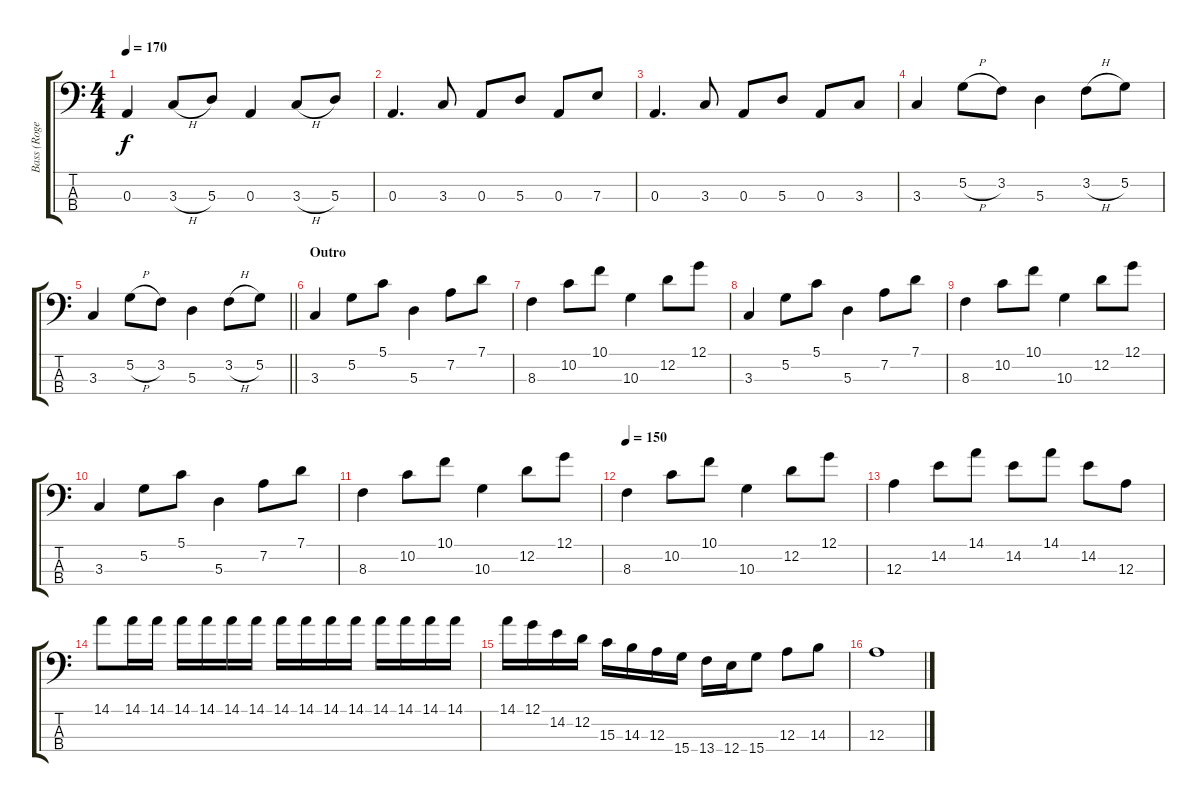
\track ("Bass (Roger Glover)" "Bass (Roge") {instrument electricbassfinger}
\staff {score tabs}
\tuning (G2 D2 A1 E1) {hide}
\ts (4 4)
\tempo 170
\clef f4
\ks c
0.3.4{dy f} 3.3{h}.8 5.3.8 0.3.4 3.3{h}.8 5.3.8 |
0.3.4{d} 3.3.8 0.3.8 5.3.8 0.3.8 7.3.8 |
0.3.4{d} 3.3.8 0.3.8 5.3.8 0.3.8 3.3.8 |
3.3.4 5.2{h}.8 3.2.8 5.3.4 3.2{h}.8 5.2.8 |
\barLineRight lightlight
3.3.4 5.2{h}.8 3.2.8 5.3.4 3.2{h}.8 5.2.8 |
\section ("" "Outro")
3.3.4 5.2.8 5.1.8 5.3.4 7.2.8 7.1.8 |
8.3.4 10.2.8 10.1.8 10.3.4 12.2.8 12.1.8 |
3.3.4 5.2.8 5.1.8 5.3.4 7.2.8 7.1.8 |
8.3.4 10.2.8 10.1.8 10.3.4 12.2.8 12.1.8 |
3.3.4 5.2.8 5.1.8 5.3.4 7.2.8 7.1.8 |
8.3.4 10.2.8 10.1.8 10.3.4 12.2.8 12.1.8 |
\tempo 150
8.3.4 10.2.8 10.1.8 10.3.4 12.2.8 12.1.8 |
12.3.4 14.2.8 14.1.8 14.2.8 14.1.8 14.2.8 12.3.8 |
14.1.8 14.1.16 14.1.16 14.1.16 14.1.16 14.1.16 14.1.16 14.1.16 14.1.16 14.1.16 14.1.16 14.1.16 14.1.16 14.1.16 14.1.16 |
14.1.16 12.1.16 14.2.16 12.2.16 15.3.16 14.3.16 12.3.16 15.4.16 13.4.16 12.4.16 15.4.8 12.3.8 14.3.8 |
12.3.1
